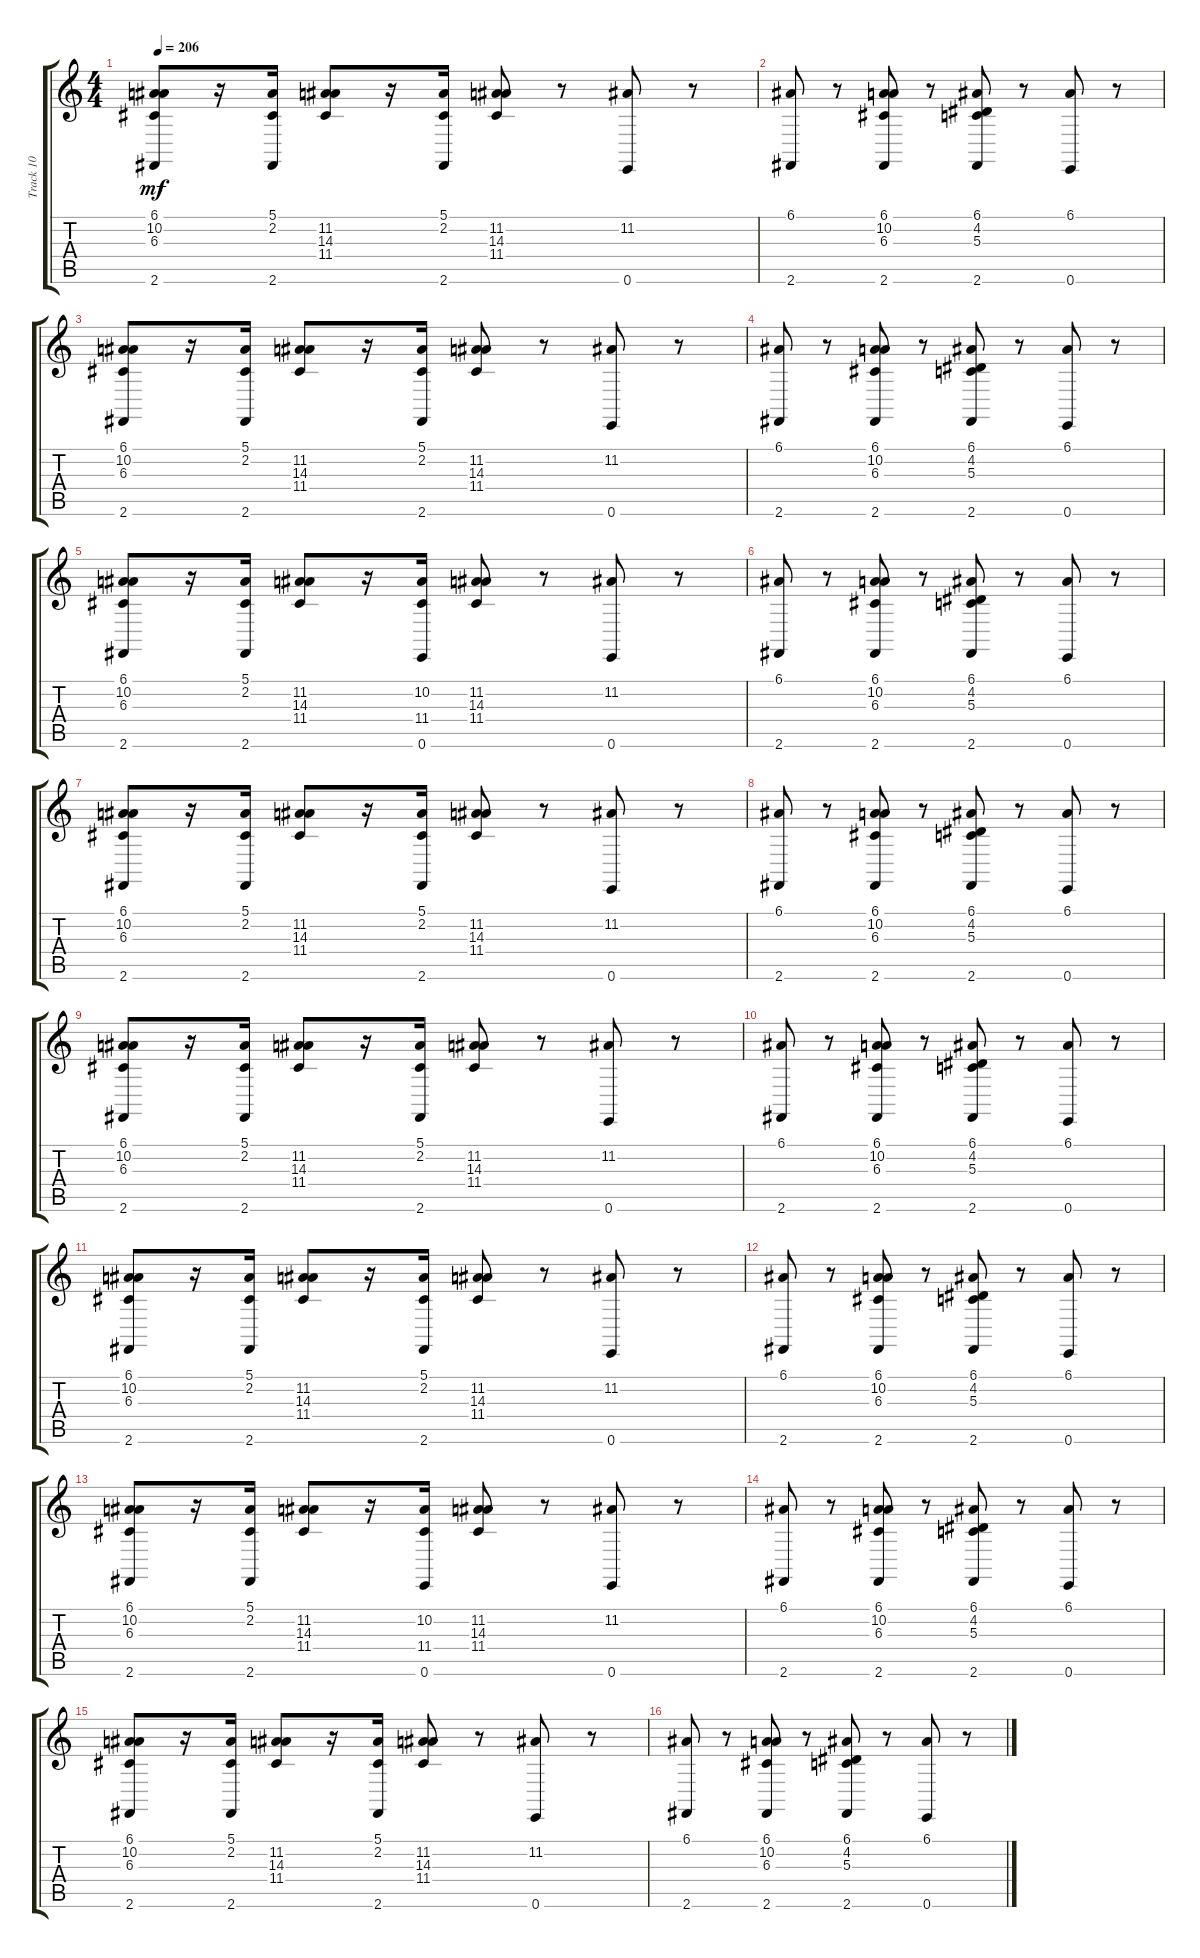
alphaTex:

\track ("Track 10" "Track 10") {instrument celesta}
\staff {score tabs}
\tuning (E4 B3 G3 D3 A2 E2) {hide}
\ts (4 4)
\tempo 206
\clef g2
\ks c
(6.1 10.2 6.3 2.6).8{dy mf} r.16 (5.1 2.2 2.6).16 (11.2 14.3 11.4).8 r.16 (5.1 2.2 2.6).16 (11.2 14.3 11.4).8 r.8 (11.2 0.6).8 r.8 |
(6.1 2.6).8 r.8 (6.1 10.2 6.3 2.6).8 r.8 (6.1 4.2 5.3 2.6).8 r.8 (6.1 0.6).8 r.8 |
(6.1 10.2 6.3 2.6).8 r.16 (5.1 2.2 2.6).16 (11.2 14.3 11.4).8 r.16 (5.1 2.2 2.6).16 (11.2 14.3 11.4).8 r.8 (11.2 0.6).8 r.8 |
(6.1 2.6).8 r.8 (6.1 10.2 6.3 2.6).8 r.8 (6.1 4.2 5.3 2.6).8 r.8 (6.1 0.6).8 r.8 |
(6.1 10.2 6.3 2.6).8 r.16 (5.1 2.2 2.6).16 (11.2 14.3 11.4).8 r.16 (10.2 11.4 0.6).16 (11.2 14.3 11.4).8 r.8 (11.2 0.6).8 r.8 |
(6.1 2.6).8 r.8 (6.1 10.2 6.3 2.6).8 r.8 (6.1 4.2 5.3 2.6).8 r.8 (6.1 0.6).8 r.8 |
(6.1 10.2 6.3 2.6).8 r.16 (5.1 2.2 2.6).16 (11.2 14.3 11.4).8 r.16 (5.1 2.2 2.6).16 (11.2 14.3 11.4).8 r.8 (11.2 0.6).8 r.8 |
(6.1 2.6).8 r.8 (6.1 10.2 6.3 2.6).8 r.8 (6.1 4.2 5.3 2.6).8 r.8 (6.1 0.6).8 r.8 |
(6.1 10.2 6.3 2.6).8 r.16 (5.1 2.2 2.6).16 (11.2 14.3 11.4).8 r.16 (5.1 2.2 2.6).16 (11.2 14.3 11.4).8 r.8 (11.2 0.6).8 r.8 |
(6.1 2.6).8 r.8 (6.1 10.2 6.3 2.6).8 r.8 (6.1 4.2 5.3 2.6).8 r.8 (6.1 0.6).8 r.8 |
(6.1 10.2 6.3 2.6).8 r.16 (5.1 2.2 2.6).16 (11.2 14.3 11.4).8 r.16 (5.1 2.2 2.6).16 (11.2 14.3 11.4).8 r.8 (11.2 0.6).8 r.8 |
(6.1 2.6).8 r.8 (6.1 10.2 6.3 2.6).8 r.8 (6.1 4.2 5.3 2.6).8 r.8 (6.1 0.6).8 r.8 |
(6.1 10.2 6.3 2.6).8 r.16 (5.1 2.2 2.6).16 (11.2 14.3 11.4).8 r.16 (10.2 11.4 0.6).16 (11.2 14.3 11.4).8 r.8 (11.2 0.6).8 r.8 |
(6.1 2.6).8 r.8 (6.1 10.2 6.3 2.6).8 r.8 (6.1 4.2 5.3 2.6).8 r.8 (6.1 0.6).8 r.8 |
(6.1 10.2 6.3 2.6).8 r.16 (5.1 2.2 2.6).16 (11.2 14.3 11.4).8 r.16 (5.1 2.2 2.6).16 (11.2 14.3 11.4).8 r.8 (11.2 0.6).8 r.8 |
(6.1 2.6).8 r.8 (6.1 10.2 6.3 2.6).8 r.8 (6.1 4.2 5.3 2.6).8 r.8 (6.1 0.6).8 r.8
